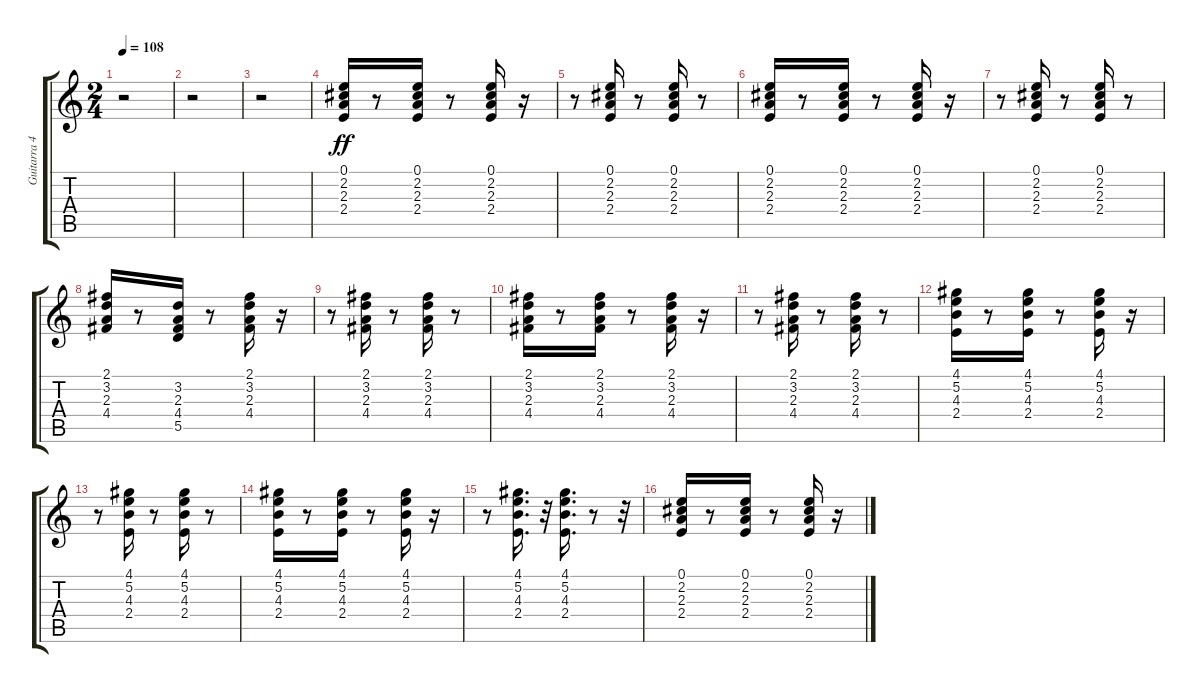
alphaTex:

\track ("Guitarra 4" "Guitarra 4") {instrument acousticguitarsteel}
\staff {score tabs}
\tuning (E4 B3 G3 D3 A2 E2) {hide}
\ts (2 4)
\tempo 108
\clef g2
\ks c
r.2{dy ff} |
r.2 |
r.2 |
(0.1 2.2 2.3 2.4).16 r.8 (0.1 2.2 2.3 2.4).16 r.8 (0.1 2.2 2.3 2.4).16 r.16 |
r.8 (0.1 2.2 2.3 2.4).16 r.8 (0.1 2.2 2.3 2.4).16 r.8 |
(0.1 2.2 2.3 2.4).16 r.8 (0.1 2.2 2.3 2.4).16 r.8 (0.1 2.2 2.3 2.4).16 r.16 |
r.8 (0.1 2.2 2.3 2.4).16 r.8 (0.1 2.2 2.3 2.4).16 r.8 |
(2.1 3.2 2.3 4.4).16 r.8 (3.2 2.3 4.4 5.5).16 r.8 (2.1 3.2 2.3 4.4).16 r.16 |
r.8 (2.1 3.2 2.3 4.4).16 r.8 (2.1 3.2 2.3 4.4).16 r.8 |
(2.1 3.2 2.3 4.4).16 r.8 (2.1 3.2 2.3 4.4).16 r.8 (2.1 3.2 2.3 4.4).16 r.16 |
r.8 (2.1 3.2 2.3 4.4).16 r.8 (2.1 3.2 2.3 4.4).16 r.8 |
(4.1 5.2 4.3 2.4).16 r.8 (4.1 5.2 4.3 2.4).16 r.8 (4.1 5.2 4.3 2.4).16 r.16 |
r.8 (4.1 5.2 4.3 2.4).16 r.8 (4.1 5.2 4.3 2.4).16 r.8 |
(4.1 5.2 4.3 2.4).16 r.8 (4.1 5.2 4.3 2.4).16 r.8 (4.1 5.2 4.3 2.4).16 r.16 |
r.8 (4.1 5.2 4.3 2.4).16{d} r.32 (4.1 5.2 4.3 2.4).16{d} r.8 r.32 |
(0.1 2.2 2.3 2.4).16 r.8 (0.1 2.2 2.3 2.4).16 r.8 (0.1 2.2 2.3 2.4).16 r.16
